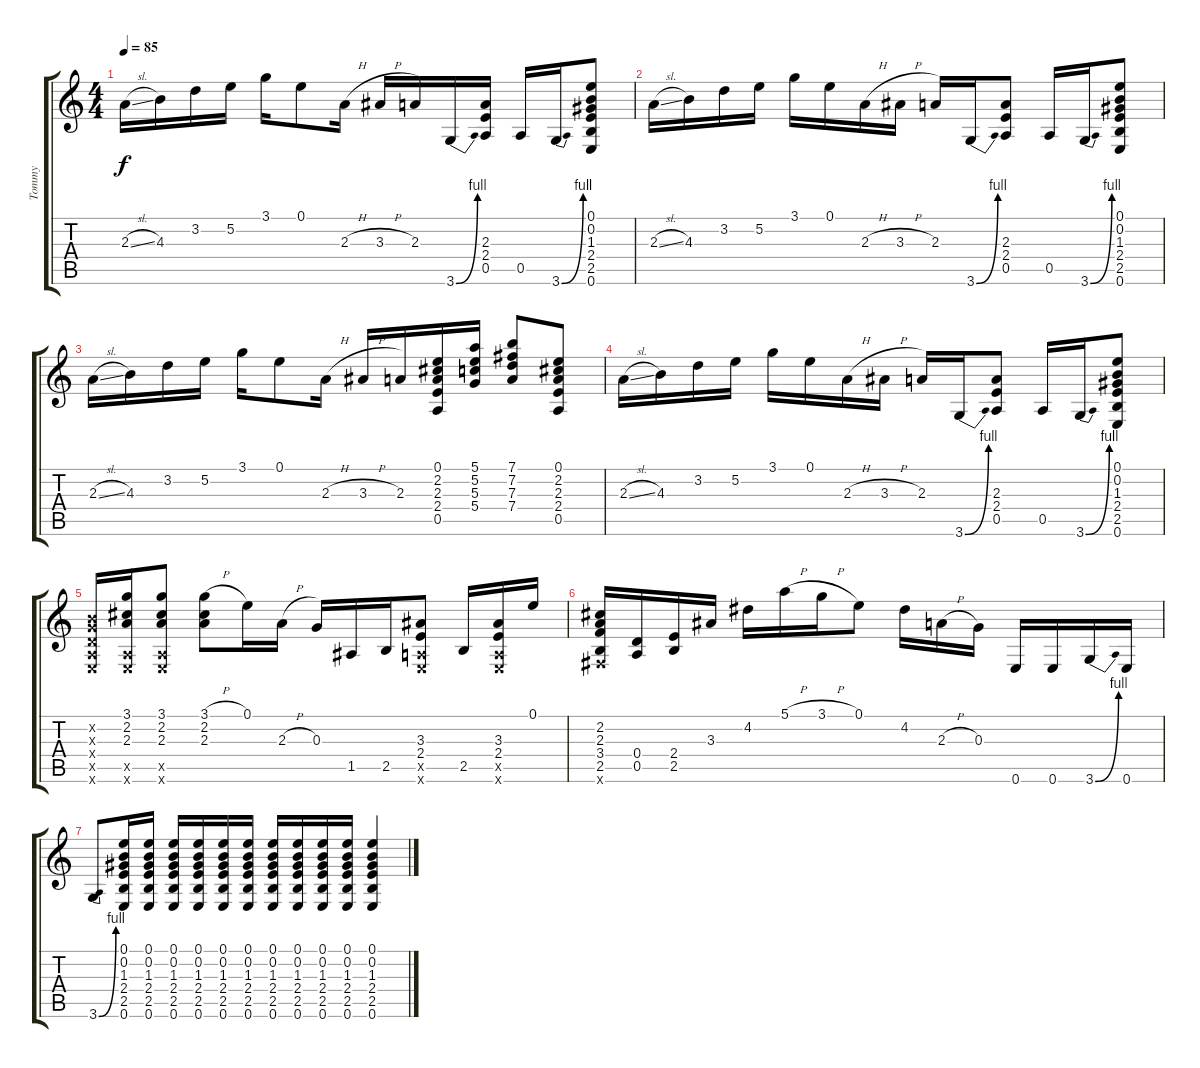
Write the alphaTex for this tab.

\track ("Tommy" "Tommy") {instrument acousticguitarsteel}
\staff {score tabs}
\tuning (E4 B3 G3 D3 A2 E2) {hide}
\ts (4 4)
\tempo 85
\clef g2
\ks c
2.3{sl}.16{dy f instrument acousticguitarsteel} 4.3.16 3.2.16 5.2.16 3.1.16 0.1.8 2.3{h}.16 3.3{h}.16 2.3.16 3.6{be (bend 0 0 60 4)}.16 (2.3 2.4 0.5).16 0.5.16 3.6{be (bend 0 0 60 4)}.16 (0.1 0.2 1.3 2.4 2.5 0.6).8 |
2.3{sl}.16 4.3.16 3.2.16 5.2.16 3.1.16 0.1.16 2.3{h}.16 3.3{h}.16 2.3.16 3.6{be (bend 0 0 60 4)}.16 (2.3 2.4 0.5).8 0.5.16 3.6{be (bend 0 0 60 4)}.16 (0.1 0.2 1.3 2.4 2.5 0.6).8 |
2.3{sl}.16 4.3.16 3.2.16 5.2.16 3.1.16 0.1.8 2.3{h}.16 3.3{h}.16 2.3.16 (0.1 2.2 2.3 2.4 0.5).16 (5.1 5.2 5.3 5.4).16 (7.1 7.2 7.3 7.4).8 (0.1 2.2 2.3 2.4 0.5).8 |
2.3{sl}.16 4.3.16 3.2.16 5.2.16 3.1.16 0.1.16 2.3{h}.16 3.3{h}.16 2.3.16 3.6{be (bend 0 0 60 4)}.16 (2.3 2.4 0.5).8 0.5.16 3.6{be (bend 0 0 60 4)}.16 (0.1 0.2 1.3 2.4 2.5 0.6).8 |
(0.2{x} 0.3{x} 0.4{x} 0.5{x} 0.6{x}).16 (3.1 2.2 2.3 0.5{x} 0.6{x}).16 (3.1 2.2 2.3 0.5{x} 0.6{x}).8 (3.1{h} 2.2 2.3).8 0.1.16 2.3{h}.16 0.3.16 1.5.16 2.5.16 (3.3 2.4 0.5{x} 0.6{x}).8 2.5.16 (3.3 2.4 0.5{x} 0.6{x}).16 0.1.16 |
(2.2 2.3 3.4 2.5 2.6{x}).16 (0.4 0.5).16 (2.4 2.5).16 3.3.16 4.2.16 5.1{h}.16 3.1{h}.16 0.1.8 4.2.16 2.3{h}.16 0.3.16 0.6.16 0.6.16 3.6{be (bend 0 0 60 4)}.16 0.6.16 |
3.6{be (bend 0 0 60 4)}.8 (0.1 0.2 1.3 2.4 2.5 0.6).16 (0.1 0.2 1.3 2.4 2.5 0.6).16 (0.1 0.2 1.3 2.4 2.5 0.6).16 (0.1 0.2 1.3 2.4 2.5 0.6).16 (0.1 0.2 1.3 2.4 2.5 0.6).16 (0.1 0.2 1.3 2.4 2.5 0.6).16 (0.1 0.2 1.3 2.4 2.5 0.6).16 (0.1 0.2 1.3 2.4 2.5 0.6).16 (0.1 0.2 1.3 2.4 2.5 0.6).16 (0.1 0.2 1.3 2.4 2.5 0.6).16 (0.1 0.2 1.3 2.4 2.5 0.6).4
